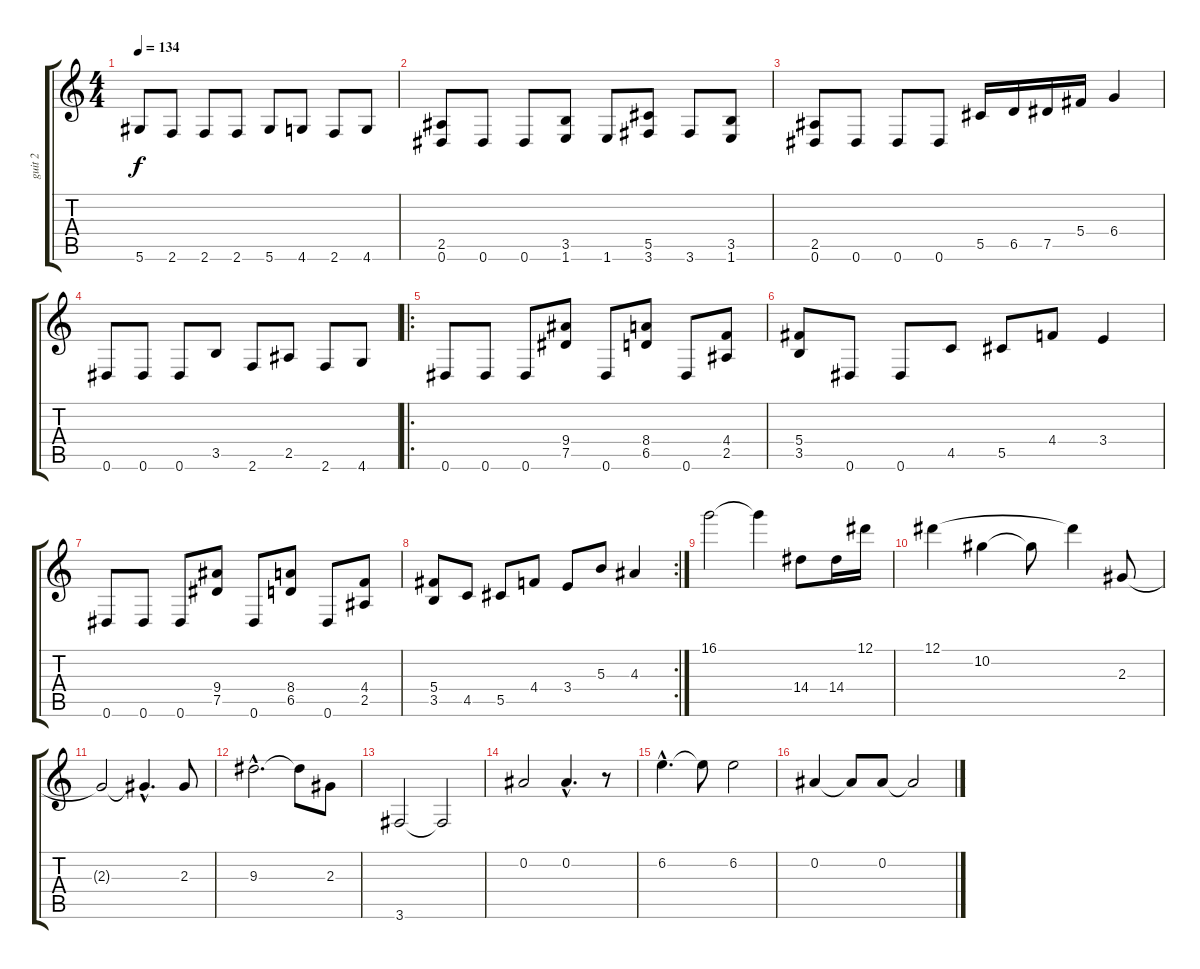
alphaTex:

\track ("guit 2" "guit 2") {instrument distortionguitar}
\staff {score tabs}
\tuning (Eb4 Bb3 Gb3 Db3 Ab2 Eb2) {hide}
\ts (4 4)
\tempo 134
\clef g2
\ks c
5.6.8{dy f} 2.6.8 2.6.8 2.6.8 5.6.8 4.6.8 2.6.8 4.6.8 |
(2.5 0.6).8 0.6.8 0.6.8 (3.5 1.6).8 1.6.8 (5.5 3.6).8 3.6.8 (3.5 1.6).8 |
(2.5 0.6).8 0.6.8 0.6.8 0.6.8 5.5.16 6.5.16 7.5.16 5.4.16 6.4.4 |
0.6.8 0.6.8 0.6.8 3.5.8 2.6.8 2.5.8 2.6.8 4.6.8 |
\ro
0.6.8 0.6.8 0.6.8 (9.4 7.5).8 0.6.8 (8.4 6.5).8 0.6.8 (4.4 2.5).8 |
(5.4 3.5).8 0.6.8 0.6.8 4.5.8 5.5.8 4.4.8 3.4.4 |
0.6.8 0.6.8 0.6.8 (9.4 7.5).8 0.6.8 (8.4 6.5).8 0.6.8 (4.4 2.5).8 |
\rc 2
(5.4 3.5).8 4.5.8 5.5.8 4.4.8 3.4.8 5.3.8 4.3.4 |
16.1.2 16.1{t}.4 14.4.8 14.4.16 12.1.16 |
12.1.4 10.2.4 10.2{t}.8 12.1{t}.4 2.3.8 |
2.3{t}.2 2.3{hac t}.4{d} 2.3.8 |
9.3{hac}.2{d} 9.3{t}.8 2.3.8 |
3.6.2 3.6{t}.2 |
0.2.2 0.2{hac}.4{d} r.8 |
6.2{hac}.4{d} 6.2{t}.8 6.2.2 |
0.2.4 0.2{t}.8 0.2.8 0.2{t}.2
